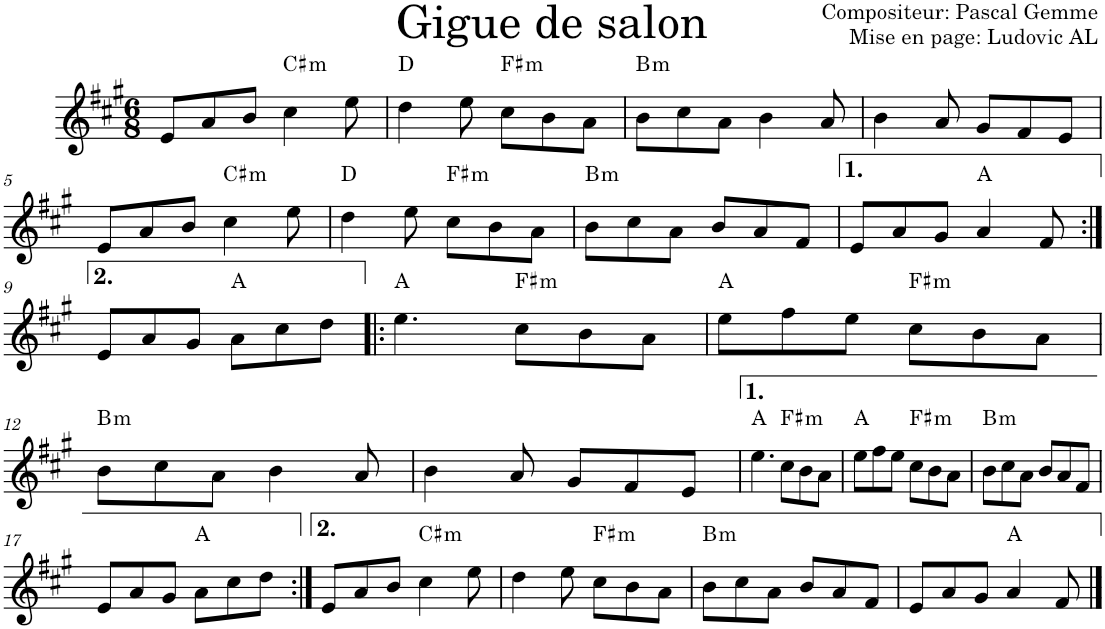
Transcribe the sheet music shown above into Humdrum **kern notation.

**kern	**harte
*part1	*part1
*staff1	*
*I"Violon	*
*I'Vln.	*
*clefG2	*
*k[f#c#g#]	*
*M6/8	*
=1	=1
8e/L	.
8a/	.
8b/J	.
!	!LO:H:kt=m
4cc#\	C#:min
8ee\	.
=2	=2
4dd\	D:maj
8ee\	.
!	!LO:H:kt=m
8cc#\L	F#:min
8b\	.
8a\J	.
=3	=3
!	!LO:H:kt=m
8b\L	B:min
8cc#\	.
8a\J	.
4b\	.
8a/	.
=4	=4
4b\	.
8a/	.
8g#/L	.
8f#/	.
8e/J	.
!!LO:LB:g=z
=5	=5
8e/L	.
8a/	.
8b/J	.
!	!LO:H:kt=m
4cc#\	C#:min
8ee\	.
=6	=6
4dd\	D:maj
8ee\	.
!	!LO:H:kt=m
8cc#\L	F#:min
8b\	.
8a\J	.
=7	=7
!	!LO:H:kt=m
8b\L	B:min
8cc#\	.
8a\J	.
8b/L	.
8a/	.
8f#/J	.
=8	=8
8e/L	.
8a/	.
8g#/J	.
4a/	A:maj
8f#/	.
!!LO:LB:g=z
=9:|!	=9:|!
8e/L	.
8a/	.
8g#/J	.
8a\L	A:maj
8cc#\	.
8dd\J	.
=10!|:	=10!|:
4.ee\	A:maj
!	!LO:H:kt=m
8cc#\L	F#:min
8b\	.
8a\J	.
=11	=11
8ee\L	A:maj
8ff#\	.
8ee\J	.
!	!LO:H:kt=m
8cc#\L	F#:min
8b\	.
8a\J	.
!!LO:LB:g=z
=12	=12
!	!LO:H:kt=m
8b\L	B:min
8cc#\	.
8a\J	.
4b\	.
8a/	.
=13	=13
4b\	.
8a/	.
8g#/L	.
8f#/	.
8e/J	.
=14	=14
4.ee\	A:maj
!	!LO:H:kt=m
8cc#\L	F#:min
8b\	.
8a\J	.
=15	=15
8ee\L	A:maj
8ff#\	.
8ee\J	.
!	!LO:H:kt=m
8cc#\L	F#:min
8b\	.
8a\J	.
=16	=16
!	!LO:H:kt=m
8b\L	B:min
8cc#\	.
8a\J	.
8b/L	.
8a/	.
8f#/J	.
!!LO:LB:g=z
=17	=17
8e/L	.
8a/	.
8g#/J	.
8a\L	A:maj
8cc#\	.
8dd\J	.
=18:|!	=18:|!
8e/L	.
8a/	.
8b/J	.
!	!LO:H:kt=m
4cc#\	C#:min
8ee\	.
=19	=19
4dd\	.
8ee\	.
!	!LO:H:kt=m
8cc#\L	F#:min
8b\	.
8a\J	.
=20	=20
!	!LO:H:kt=m
8b\L	B:min
8cc#\	.
8a\J	.
8b/L	.
8a/	.
8f#/J	.
=21	=21
8e/L	.
8a/	.
8g#/J	.
4a/	A:maj
8f#/	.
==	==
*-	*-
